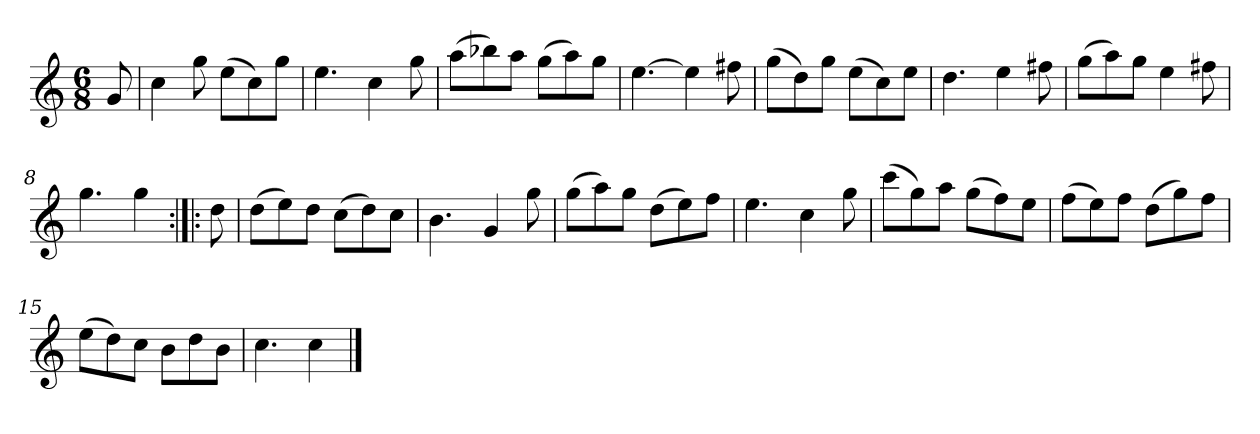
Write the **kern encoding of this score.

**kern
*part1
*staff1
*clefG2
*k[]
*C:
*M6/8
*MM120
=
8g
=1
4cc
8gg
(8ee\L
8cc\)
8gg\J
=2
4.ee
4cc
8gg
=3
(8aa\L
8bb-X\)
8aa\J
(8gg\L
8aa\)
8gg\J
=4
[4.ee
4ee]
8ff#X
=5
(8gg\L
8dd\)
8gg\J
(8ee\L
8cc\)
8ee\J
=6
4.dd
4ee
8ff#X
=7
(8gg\L
8aa\)
8gg\J
4ee
8ff#X
=8
4.gg
4gg
=:|!|:
8dd
=9
(8dd\L
8ee\)
8dd\J
(8cc\L
8dd\)
8cc\J
=10
4.b
4g
8gg
=11
(8gg\L
8aa\)
8gg\J
(8dd\L
8ee\)
8ff\J
=12
4.ee
4cc
8gg
=13
(8ccc\L
8gg\)
8aa\J
(8gg\L
8ff\)
8ee\J
=14
(8ff\L
8ee\)
8ff\J
(8dd\L
8gg\)
8ff\J
=15
(8ee\L
8dd\)
8cc\J
8b\L
8dd\
8b\J
=16
4.cc
4cc
==
*-
